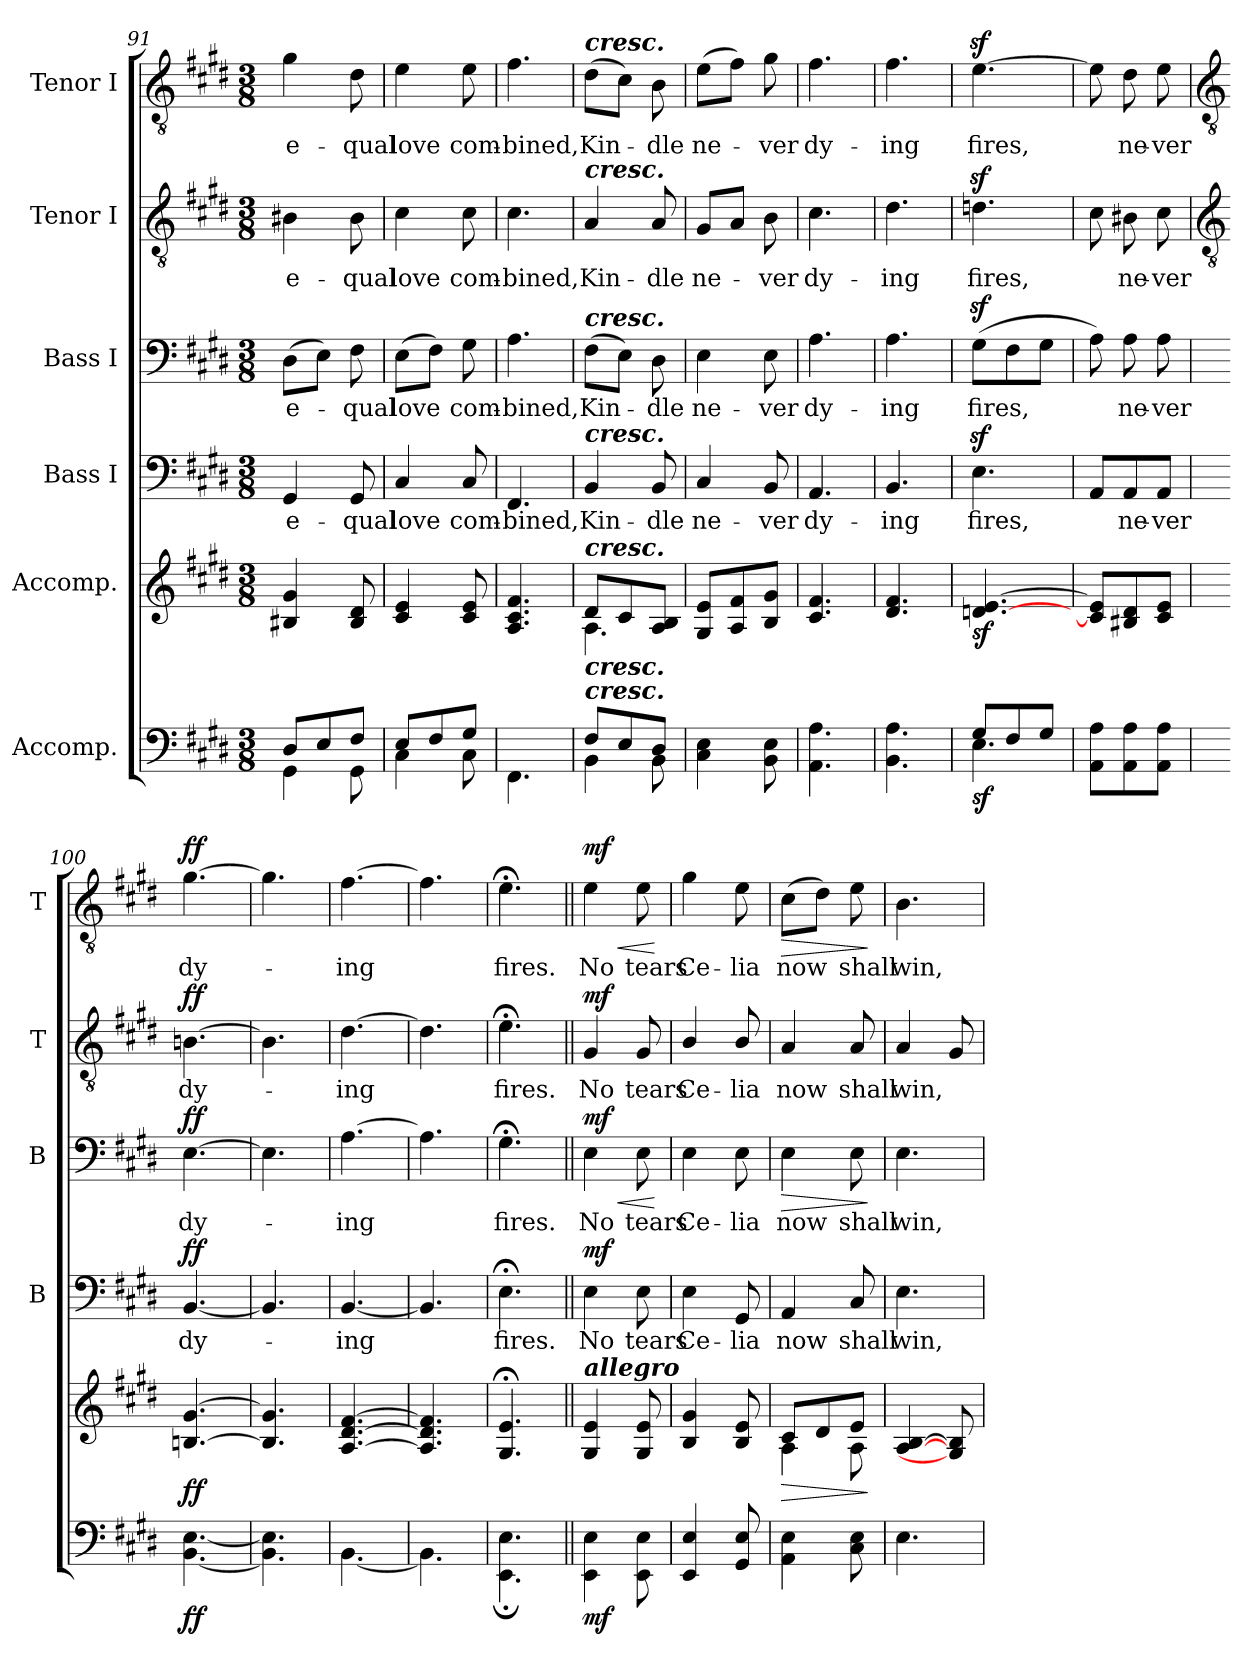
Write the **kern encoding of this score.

**kern	**dynam	**kern	**dynam	**kern	**text	**dynam	**kern	**text	**dynam	**kern	**text	**dynam	**kern	**text	**dynam
*part6	*part6	*part5	*part5	*part4	*part4	*part4	*part3	*part3	*part3	*part2	*part2	*part2	*part1	*part1	*part1
*staff6	*staff6	*staff5	*staff5	*staff4	*staff4	*staff4	*staff3	*staff3	*staff3	*staff2	*staff2	*staff2	*staff1	*staff1	*staff1
*I"Accomp.	*	*I"Accomp.	*	*I"Bass I	*	*	*I"Bass I	*	*	*I"Tenor I	*	*	*I"Tenor I	*	*
*	*	*	*	*I'B	*	*	*I'B	*	*	*I'T	*	*	*I'T	*	*
!!LO:LB:g=z
*clefF4	*	*clefG2	*	*clefF4	*	*	*clefF4	*	*	*clefGv2	*	*	*clefGv2	*	*
*k[f#c#g#d#]	*	*k[f#c#g#d#]	*	*k[f#c#g#d#]	*	*	*k[f#c#g#d#]	*	*	*k[f#c#g#d#]	*	*	*k[f#c#g#d#]	*	*
*E:	*	*E:	*	*E:	*	*	*E:	*	*	*E:	*	*	*E:	*	*
*M3/8	*	*M3/8	*	*M3/8	*	*	*M3/8	*	*	*M3/8	*	*	*M3/8	*	*
=91	=91	=91	=91	=91	=91	=91	=91	=91	=91	=91	=91	=91	=91	=91	=91
*^	*	*^	*	*	*	*	*	*	*	*	*	*	*	*	*
!	!	!	!	!LO:N:vis=1	!	!	!LO:LY:b	!	!	!LO:LY:b	!	!	!LO:LY:b	!	!	!LO:LY:b	!
8D#/L	4GG#\	.	4B#X 4g#	4.ryy	.	4GG#	e-	.	(>8D#L	e-	.	4B#X	e-	.	4g#	e-	.
8E/	.	.	.	.	.	.	.	.	8EJ)	.	.	.	.	.	.	.	.
!	!	!	!	!	!	!	!LO:LY:b	!	!	!LO:LY:b	!	!	!LO:LY:b	!	!	!LO:LY:b	!
8F#/J	8GG#\	.	8B# 8d#	.	.	8GG#	-qual	.	8F#	qual	.	8B#	-qual	.	8d#	-qual	.
=92	=92	=92	=92	=92	=92	=92	=92	=92	=92	=92	=92	=92	=92	=92	=92	=92	=92
!	!	!	!	!LO:N:vis=1	!	!	!LO:LY:b	!	!	!LO:LY:b	!	!	!LO:LY:b	!	!	!LO:LY:b	!
8E/L	4C#\	.	4c# 4e	4.ryy	.	4C#	-love	.	(>8EL	love	.	4c#	-love	.	4e	love	.
8F#/	.	.	.	.	.	.	.	.	8F#J)	.	.	.	.	.	.	.	.
!	!	!	!	!	!	!	!LO:LY:b	!	!	!LO:LY:b	!	!	!LO:LY:b	!	!	!LO:LY:b	!
8G#/J	8C#\	.	8c# 8e	.	.	8C#	com-	.	8G#	com-	.	8c#	com-	.	8e	com-	.
=93	=93	=93	=93	=93	=93	=93	=93	=93	=93	=93	=93	=93	=93	=93	=93	=93	=93
!	!	!	!	!LO:N:vis=1	!	!	!LO:LY:b	!	!	!LO:LY:b	!	!	!LO:LY:b	!	!	!LO:LY:b	!
4.ryy	4.FF#	.	4.A 4.c# 4.f#	4.ryy	.	4.FF#	bined,	.	4.A	-bined,	.	4.c#	bined,	.	4.f#	-bined,	.
=94	=94	=94	=94	=94	=94	=94	=94	=94	=94	=94	=94	=94	=94	=94	=94	=94	=94
!	!	!	!	!	!	!	!	!	!	!	!	!	!	!	!LO:TX:a:Bi:t=cresc.	!	!
!	!	!	!	!	!	!	!	!	!	!	!	!LO:TX:a:Bi:t=cresc.	!	!	!	!	!
!	!	!	!	!	!	!	!	!	!LO:TX:a:Bi:t=cresc.	!	!	!	!	!	!	!	!
!	!	!	!	!	!	!LO:TX:a:Bi:t=cresc.	!	!	!	!	!	!	!	!	!	!	!
!	!	!	!LO:TX:a:Bi:t=cresc.	!	!	!	!	!	!	!	!	!	!	!	!	!	!
!LO:TX:a:Bi:t=cresc.	!	!	!	!	!	!	!	!	!	!	!	!	!	!	!	!	!
!LO:TX:a:Bi:t=cresc.	!	!	!	!	!	!	!	!	!	!	!	!	!	!	!	!	!
!	!	!	!	!	!	!	!LO:LY:b	!	!	!LO:LY:b	!	!	!LO:LY:b	!	!	!LO:LY:b	!
8F#/L	4BB\	.	8d#L	4.A\	.	4BB	Kin-	.	(>8F#L	Kin-	.	4A	Kin-	.	(>8d#L	Kin-	.
8E/	.	.	8c#	.	.	.	.	.	8EJ)	.	.	.	.	.	8c#J)	.	.
!	!	!	!	!	!	!	!LO:LY:b	!	!	!LO:LY:b	!	!	!LO:LY:b	!	!	!LO:LY:b	!
8D#/J	8BB\	.	8A 8BJ	.	.	8BB	-dle	.	8D#	dle	.	8A	-dle	.	8B	dle	.
=95	=95	=95	=95	=95	=95	=95	=95	=95	=95	=95	=95	=95	=95	=95	=95	=95	=95
!	!	!	!	!LO:N:vis=1	!	!	!LO:LY:b	!	!	!LO:LY:b	!	!	!LO:LY:b	!	!	!LO:LY:b	!
4.ryy	4C# 4E	.	8G# 8eL	4.ryy	.	4C#	ne-	.	4E	ne-	.	8G#L	ne-	.	(>8eL	ne-	.
.	.	.	8A 8f#	.	.	.	.	.	.	.	.	8AJ	.	.	8f#J)	.	.
!	!	!	!	!	!	!	!LO:LY:b	!	!	!LO:LY:b	!	!	!LO:LY:b	!	!	!LO:LY:b	!
.	8BB 8E	.	8B 8g#J	.	.	8BB	-ver	.	8E	-ver	.	8B	ver	.	8g#	ver	.
=96	=96	=96	=96	=96	=96	=96	=96	=96	=96	=96	=96	=96	=96	=96	=96	=96	=96
!	!	!	!	!LO:N:vis=1	!	!	!LO:LY:b	!	!	!LO:LY:b	!	!	!LO:LY:b	!	!	!LO:LY:b	!
4.ryy	4.AA 4.A	.	4.c# 4.f#	4.ryy	.	4.AA	-dy-	.	4.A	dy-	.	4.c#	-dy-	.	4.f#	dy-	.
=97	=97	=97	=97	=97	=97	=97	=97	=97	=97	=97	=97	=97	=97	=97	=97	=97	=97
!	!	!	!	!LO:N:vis=1	!	!	!LO:LY:b	!	!	!LO:LY:b	!	!	!LO:LY:b	!	!	!LO:LY:b	!
4.ryy	4.BB 4.A	.	4.d# 4.f#	4.ryy	.	4.BB	ing	.	4.A	-ing	.	4.d#	ing	.	4.f#	-ing	.
=98	=98	=98	=98	=98	=98	=98	=98	=98	=98	=98	=98	=98	=98	=98	=98	=98	=98
!	!	!LO:DY:b	!	!LO:N:vis=1	!LO:DY:b	!	!LO:LY:b	!	!	!LO:LY:b	!	!	!LO:LY:b	!	!	!LO:LY:b	!
8G#/L	4.E	sf	[4.dn [4.e	4.ryy	sf	4.Ez<	fires,	.	(>8G#z<L	fires,	.	4.dnz<	fires,	.	[4.ez<	fires,	.
8F#/	.	.	.	.	.	.	.	.	8F#	.	.	.	.	.	.	.	.
8G#/J	.	.	.	.	.	.	.	.	8G#J	.	.	.	.	.	.	.	.
=99	=99	=99	=99	=99	=99	=99	=99	=99	=99	=99	=99	=99	=99	=99	=99	=99	=99
!	!	!	!	!LO:N:vis=1	!	!	!	!	!	!	!	!	!	!	!	!	!
4.ryy	8AA 8AL	.	8c#] 8e]L	4.ryy	.	8AA/L	.	.	8A)	.	.	8c#	.	.	8e]	.	.
!	!	!	!	!	!	!	!LO:LY:b	!	!	!LO:LY:b	!	!	!LO:LY:b	!	!	!LO:LY:b	!
.	8AA 8A	.	8B#X 8d#	.	.	8AA/	ne-	.	8A	ne-	.	8B#X	ne-	.	8d#	ne-	.
!	!	!	!	!	!	!	!LO:LY:b	!	!	!LO:LY:b	!	!	!LO:LY:b	!	!	!LO:LY:b	!
.	8AA 8AJ	.	8c# 8eJ	.	.	8AA/J	-ver	.	8A	-ver	.	8c#	-ver	.	8e	-ver	.
!!LO:LB:g=z
=100	=100	=100	=100	=100	=100	=100	=100	=100	=100	=100	=100	=100	=100	=100	=100	=100	=100
*	*	*	*	*	*	*	*	*	*	*	*	*clefGv2	*	*	*clefGv2	*	*
!	!	!LO:DY:b	!	!LO:N:vis=1	!LO:DY:b	!	!LO:LY:b	!LO:DY:b	!	!LO:LY:b	!LO:DY:b	!	!LO:LY:b	!LO:DY:b	!	!LO:LY:b	!LO:DY:b
4.ryy	[4.BB [4.E	ff	[4.Bn [4.g#	4.ryy	ff	[4.BB	dy-	ff	[4.E	dy-	ff	[4.Bn	dy-	ff	[4.g#	dy-	ff
=101	=101	=101	=101	=101	=101	=101	=101	=101	=101	=101	=101	=101	=101	=101	=101	=101	=101
!	!	!	!	!LO:N:vis=1	!	!	!	!	!	!	!	!	!	!	!	!	!
4.ryy	4.BB] 4.E]	.	4.B] 4.g#]	4.ryy	.	4.BB]	.	.	4.E]	.	.	4.B]	.	.	4.g#]	.	.
=102	=102	=102	=102	=102	=102	=102	=102	=102	=102	=102	=102	=102	=102	=102	=102	=102	=102
!	!	!	!	!LO:N:vis=1	!	!	!LO:LY:b	!	!	!LO:LY:b	!	!	!LO:LY:b	!	!	!LO:LY:b	!
4.ryy	[4.BB	.	[4.A [4.d# [4.f#	4.ryy	.	[4.BB	ing	.	[4.A	ing	.	[4.d#	ing	.	[4.f#	ing	.
=103	=103	=103	=103	=103	=103	=103	=103	=103	=103	=103	=103	=103	=103	=103	=103	=103	=103
!	!	!	!	!LO:N:vis=1	!	!	!	!	!	!	!	!	!	!	!	!	!
4.ryy	4.BB]	.	4.A] 4.d#] 4.f#]	4.ryy	.	4.BB]	.	.	4.A]	.	.	4.d#]	.	.	4.f#]	.	.
=104	=104	=104	=104	=104	=104	=104	=104	=104	=104	=104	=104	=104	=104	=104	=104	=104	=104
!	!	!	!	!LO:N:vis=1	!	!	!LO:LY:b	!	!	!LO:LY:b	!	!	!LO:LY:b	!	!	!LO:LY:b	!
4.ryy	4.EE; 4.E;	.	4.G#;< 4.e;<	4.ryy	.	4.E;<	fires.	.	4.G#;<	fires.	.	4.e;<	fires.	.	4.e;<	fires.	.
=105||	=105||	=105||	=105||	=105||	=105||	=105||	=105||	=105||	=105||	=105||	=105||	=105||	=105||	=105||	=105||	=105||	=105||
!	!	!	!LO:TX:a:Bi:t=allegro	!	!	!	!	!	!	!	!	!	!	!	!	!	!
!LO:N:vis=1	!	!LO:DY:b	!	!LO:N:vis=1	!LO:HP:b	!	!LO:LY:b	!	!	!LO:LY:b	!LO:HP:b	!	!LO:LY:b	!	!	!LO:LY:b	!LO:HP:b
!	!	!	!	!	!LO:DY:n=1:b	!	!	!LO:DY:b	!	!	!LO:DY:n=1:b	!	!	!LO:DY:b	!	!	!LO:DY:n=1:b
4.ryy	4EE 4E	mf	4G# 4e	4.ryy	< mf	4E	No	mf	4E	No	< mf	4G#	No	mf	4e	No	< mf
!	!	!	!	!	!	!	!LO:LY:b	!	!	!LO:LY:b	!	!	!LO:LY:b	!	!	!LO:LY:b	!
.	8EE 8E	.	8G# 8e	.	.	8E	tears	.	8E	tears	.	8G#	tears	.	8e	tears	.
*v	*v	*	*	*	*	*	*	*	*	*	*	*	*	*	*	*	*
*	*	*v	*v	*	*	*	*	*	*	*	*	*	*	*	*	*
.	.	.	[	.	.	.	.	.	[	.	.	.	.	.	[
=106	=106	=106	=106	=106	=106	=106	=106	=106	=106	=106	=106	=106	=106	=106	=106
*	*	*^	*	*	*	*	*	*	*	*	*	*	*	*	*
!LO:N:vis=1	!	!	!LO:N:vis=1	!	!	!LO:LY:b	!	!	!LO:LY:b	!	!	!LO:LY:b	!	!	!LO:LY:b	!
*^	*	*	*	*	*	*	*	*	*	*	*	*	*	*	*	*
4.ryy	4EE/ 4E/	.	4B 4g#	4.ryy	.	4E\	Ce-	.	4E	Ce-	.	4B/	Ce-	.	4g#	Ce-	.
!	!	!	!	!	!	!	!LO:LY:b	!	!	!LO:LY:b	!	!	!LO:LY:b	!	!	!LO:LY:b	!
.	8GG#/ 8E/	.	8B 8e	.	.	8GG#/	-lia	.	8E	-lia	.	8B/	-lia	.	8e	-lia	.
=107	=107	=107	=107	=107	=107	=107	=107	=107	=107	=107	=107	=107	=107	=107	=107	=107	=107
!LO:N:vis=1	!	!	!	!	!LO:HP:b	!	!LO:LY:b	!	!	!LO:LY:b	!LO:HP:b	!	!LO:LY:b	!	!	!LO:LY:b	!LO:HP:b
4.ryy	4AA 4E	.	8c#L	4A\	>	4AA	now	.	4E	now	>	4A	now	.	(>8c#L	now	>
.	.	.	8d#	.	.	.	.	.	.	.	.	.	.	.	8d#J)	.	.
!	!	!	!	!	!	!	!LO:LY:b	!	!	!LO:LY:b	!	!	!LO:LY:b	!	!	!LO:LY:b	!
.	8C# 8E	.	8eJ	8A\	.	8C#	shall	.	8E	shall	.	8A	shall	.	8e	shall	.
*v	*v	*	*	*	*	*	*	*	*	*	*	*	*	*	*	*	*
*	*	*v	*v	*	*	*	*	*	*	*	*	*	*	*	*	*
.	.	.	]	.	.	.	.	.	]	.	.	.	.	.	]
=108	=108	=108	=108	=108	=108	=108	=108	=108	=108	=108	=108	=108	=108	=108	=108
*	*	*^	*	*	*	*	*	*	*	*	*	*	*	*	*
!LO:N:vis=1	!	!	!LO:N:vis=1	!	!	!LO:LY:b	!	!	!LO:LY:b	!	!	!LO:LY:b	!	!	!LO:LY:b	!
*^	*	*	*	*	*	*	*	*	*	*	*	*	*	*	*	*
4.ryy	4.E	.	[4A [4B	4.ryy	.	4.E	win,	.	4.E	win,	.	4A	win,	.	4.B	win,	.
.	.	.	8G#] 8B]	.	.	.	.	.	.	.	.	8G#	.	.	.	.	.
*v	*v	*	*	*	*	*	*	*	*	*	*	*	*	*	*	*	*
*	*	*v	*v	*	*	*	*	*	*	*	*	*	*	*	*	*
=	=	=	=	=	=	=	=	=	=	=	=	=	=	=	=
*-	*-	*-	*-	*-	*-	*-	*-	*-	*-	*-	*-	*-	*-	*-	*-
